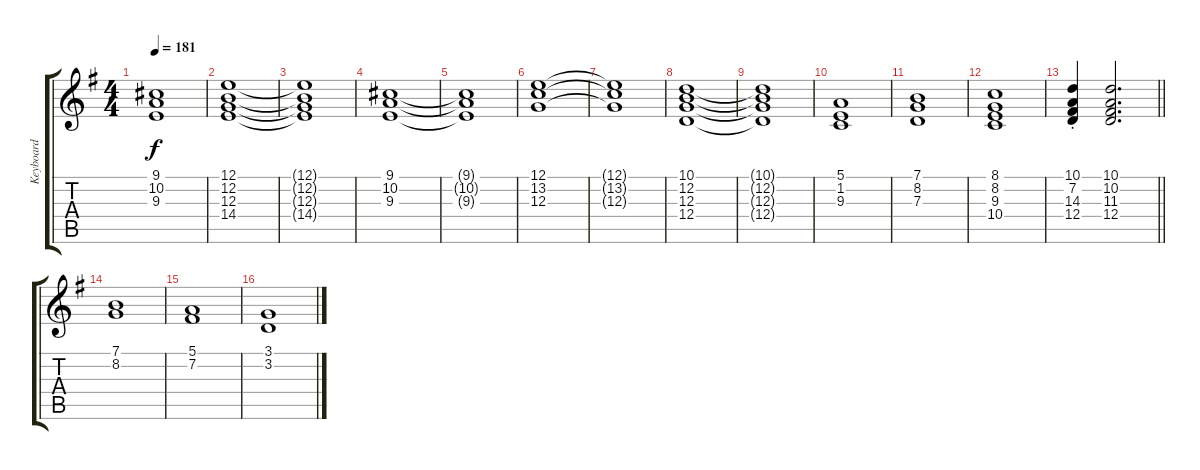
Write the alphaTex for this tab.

\track ("Keyboard" "Keyboard") {instrument churchorgan}
\staff {score tabs}
\tuning (E4 B3 G3 D3 A2 E2) {hide}
\ts (4 4)
\tempo 181
\clef g2
\ks eminor
(9.1{t} 10.2{t} 9.3{t}).1{dy f} |
(12.1 12.2 12.3 14.4).1 |
(12.1{t} 12.2{t} 12.3{t} 14.4{t}).1 |
(9.1 10.2 9.3).1 |
(9.1{t} 10.2{t} 9.3{t}).1 |
(12.1 13.2 12.3).1 |
(12.1{t} 13.2{t} 12.3{t}).1 |
(10.1 12.2 12.3 12.4).1 |
(10.1{t} 12.2{t} 12.3{t} 12.4{t}).1 |
(5.1 1.2 9.3).1 |
(7.1 8.2 7.3).1 |
(8.1 8.2 9.3 10.4).1 |
\barLineRight lightlight
(10.1{st} 7.2{st} 14.3{st} 12.4{st}).4 (10.1 10.2 11.3 12.4).2{d} |
(7.1 8.2).1{instrument choiraahs} |
(5.1 7.2).1 |
(3.1 3.2).1
